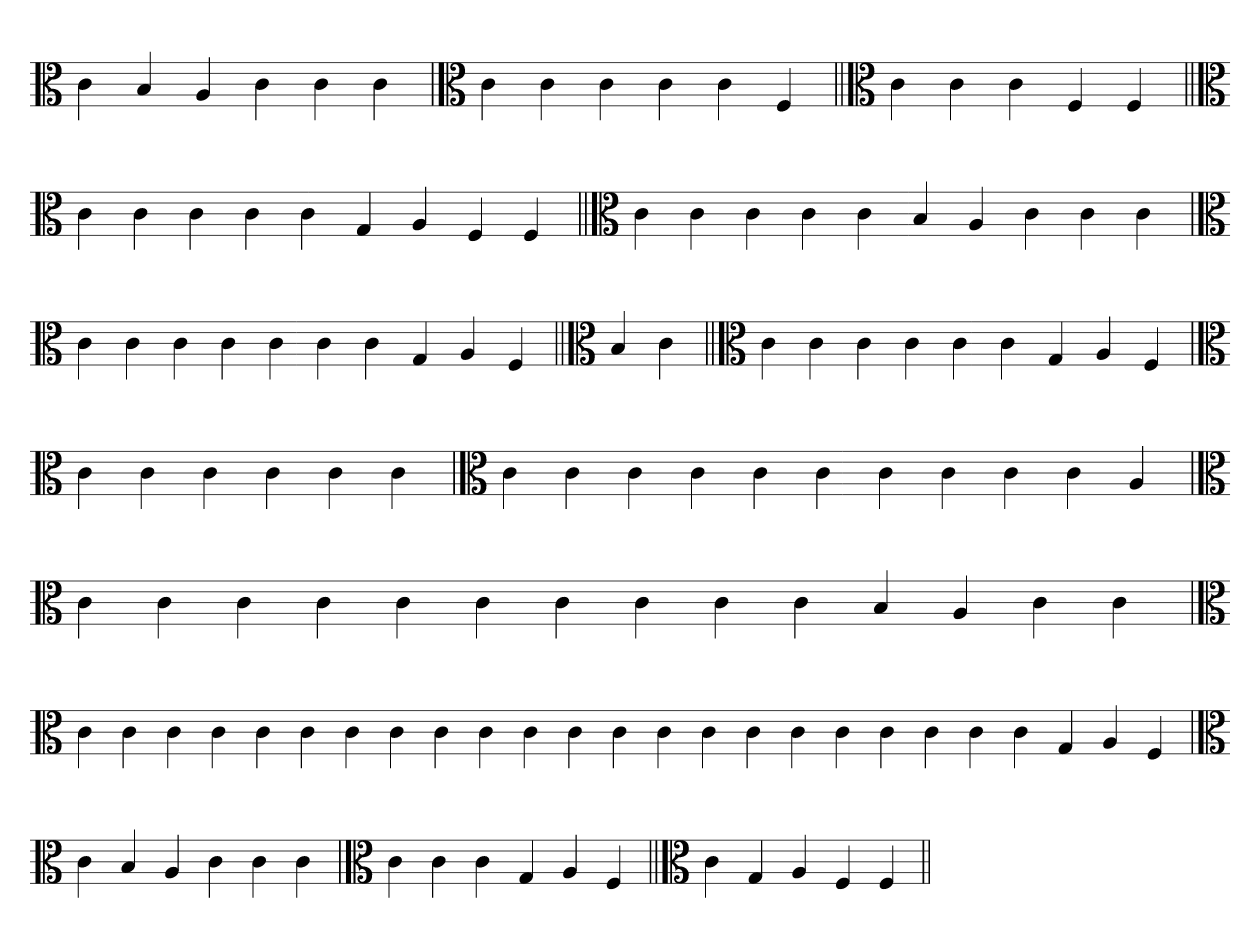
**kern
*part1
*staff1
*clefC3
=
4c
4B
4A
4c
4c
4c
=`
*clefC3
4c
4c
4c
4c
4c
4F
=||
*clefC3
4c
4c
4c
4F
4F
=||
*clefC3
4c
4c
4c
4c
4c
4G
4A
4F
4F
=||
*clefC3
4c
4c
4c
4c
4c
4B
4A
4c
4c
4c
='
*clefC3
4c
4c
4c
4c
4c
4c
4c
4G
4A
4F
=||
*clefC3
4B
4c
=||
*clefC3
4c
4c
4c
4c
4c
4c
4G
4A
4F
=
*clefC3
4c
4c
4c
4c
4c
4c
=`
*clefC3
4c
4c
4c
4c
4c
4c
4c
4c
4c
4c
4A
='
*clefC3
4c
4c
4c
4c
4c
4c
4c
4c
4c
4c
4B
4A
4c
4c
='
*clefC3
4c
4c
4c
4c
4c
4c
4c
4c
4c
4c
4c
4c
4c
4c
4c
4c
4c
4c
4c
4c
4c
4c
4G
4A
4F
=
*clefC3
4c
4B
4A
4c
4c
4c
=`
*clefC3
4c
4c
4c
4G
4A
4F
=||
*clefC3
4c
4G
4A
4F
4F
=||
*-
